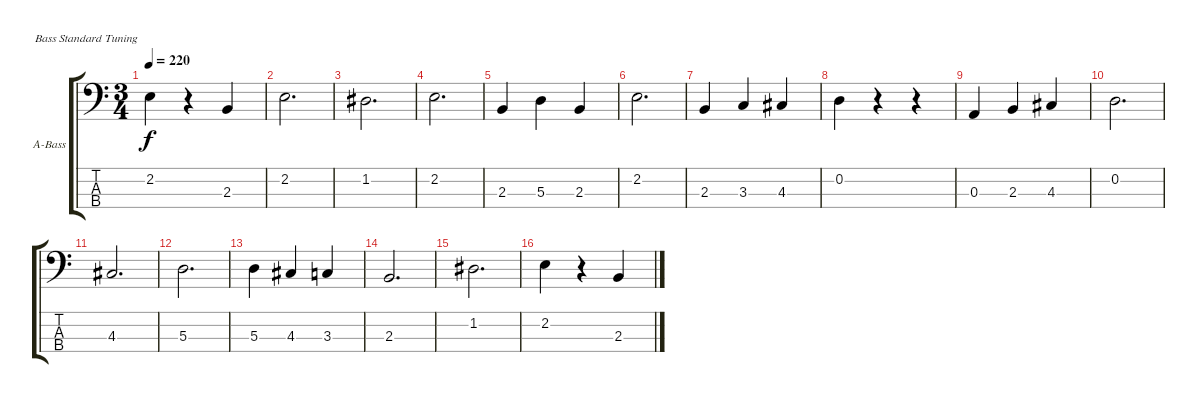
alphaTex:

\defaultSystemsLayout 4
\bracketExtendMode groupsimilarinstruments
\firstSystemTrackNameOrientation horizontal
\otherSystemsTrackNameOrientation horizontal
\track ("Acoustic Bass" "A-Bass") {instrument acousticbass}
\staff {score tabs}
\tuning (G2 D2 A1 E1)
\ts (3 4)
\tempo 220
\clef f4
\ks c
2.2.4{dy f} r.4 2.3.4 |
2.2.2{d} |
1.2.2{d} |
2.2.2{d} |
2.3.4 5.3.4 2.3.4 |
2.2.2{d} |
2.3.4 3.3.4 4.3.4 |
0.2.4 r.4 r.4 |
0.3.4 2.3.4 4.3.4 |
0.2.2{d} |
4.3.2{d} |
5.3.2{d} |
5.3.4 4.3.4 3.3.4 |
2.3.2{d} |
1.2.2{d} |
2.2.4 r.4 2.3.4
